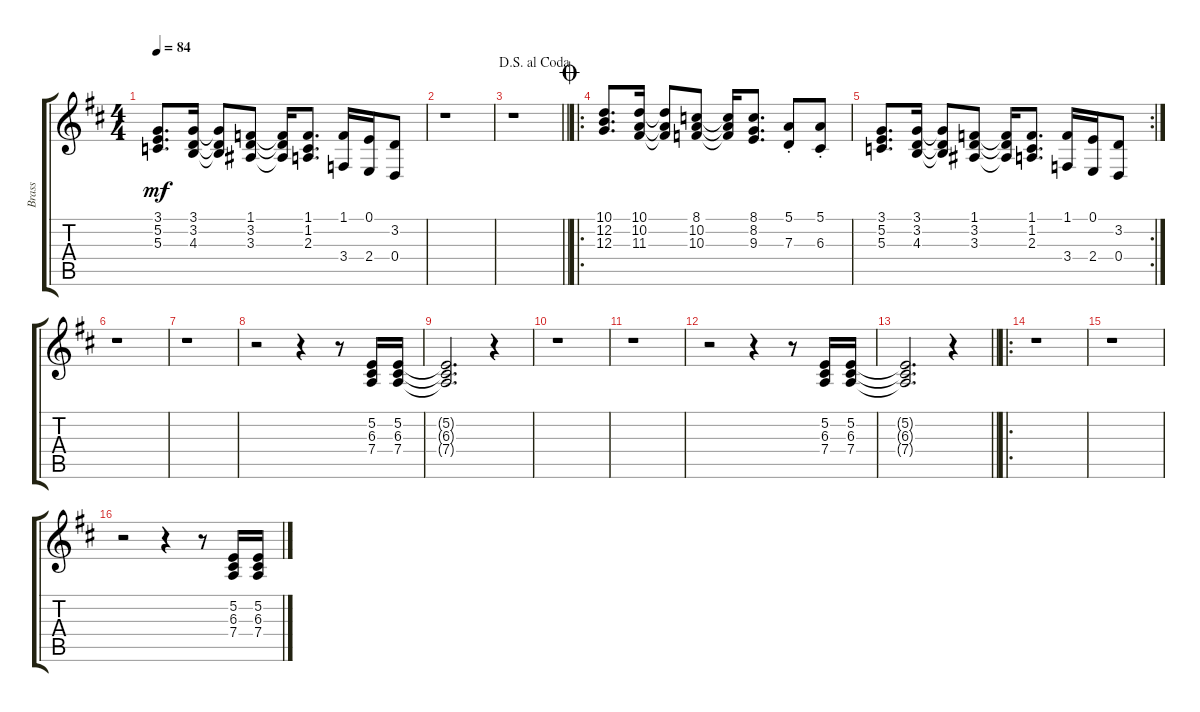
\track ("Brass" "Brass") {instrument brasssection}
\staff {score tabs}
\tuning (E4 B3 G3 D3 A2 E2) {hide}
\ts (4 4)
\tempo 84
\clef g2
\ks d
(3.1 5.2 5.3).8{d dy mf} (3.1 3.2 4.3).16 (3.1{t} 3.2{t} 4.3{t}).8 (1.1 3.2 3.3).8 (1.1{t} 3.2{t} 3.3{t}).16 (1.1 1.2 2.3).8{d} (1.1 3.4).16 (0.1 2.4).16 (3.2 0.4).8 |
r.1 |
\jump dalsegnoalcoda
\barLineRight lightlight
r.1 |
\ro
\jump coda
(10.1 12.2 12.3).8{d} (10.1 10.2 11.3).16 (10.1{t} 10.2{t} 11.3{t}).8 (8.1 10.2 10.3).8 (8.1{t} 10.2{t} 10.3{t}).16 (8.1 8.2 9.3).8{d} (5.1{st} 7.3{st}).8 (5.1{st} 6.3{st}).8 |
\rc 2
(3.1 5.2 5.3).8{d} (3.1 3.2 4.3).16 (3.1{t} 3.2{t} 4.3{t}).8 (1.1 3.2 3.3).8 (1.1{t} 3.2{t} 3.3{t}).16 (1.1 1.2 2.3).8{d} (1.1 3.4).16 (0.1 2.4).16 (3.2 0.4).8 |
r.1 |
r.1 |
r.2 r.4 r.8 (5.2 6.3 7.4).16 (5.2 6.3 7.4).16 |
(5.2{t} 6.3{t} 7.4{t}).2{d} r.4 |
r.1 |
r.1 |
r.2 r.4 r.8 (5.2 6.3 7.4).16 (5.2 6.3 7.4).16 |
\barLineRight lightlight
(5.2{t} 6.3{t} 7.4{t}).2{d} r.4 |
\ro
r.1 |
r.1 |
r.2 r.4 r.8 (5.2 6.3 7.4).16 (5.2 6.3 7.4).16
